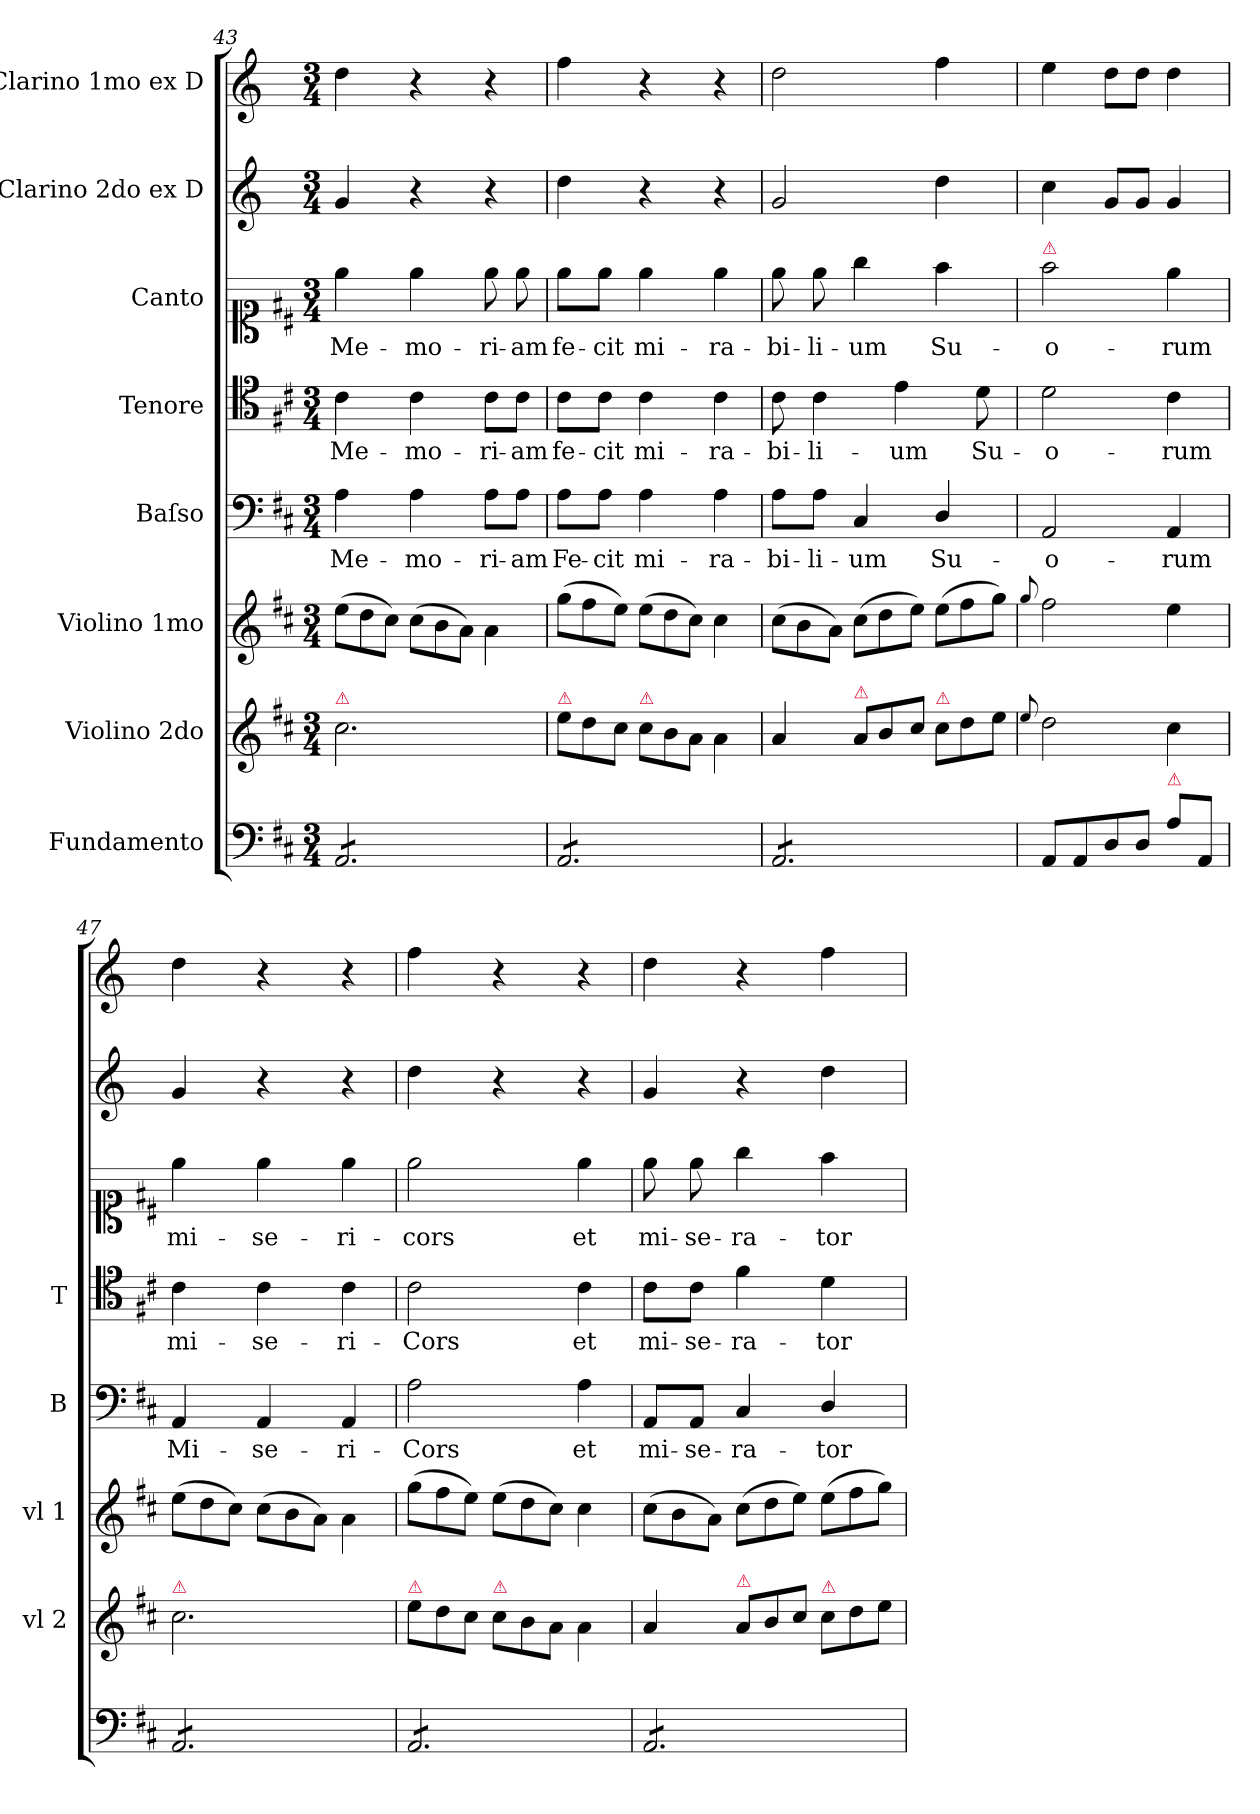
**kern	**kern	**kern	**kern	**text	**kern	**text	**kern	**text	**kern	**kern
*part8	*part7	*part6	*part5	*part5	*part4	*part4	*part3	*part3	*part2	*part1
*staff8	*staff7	*staff6	*staff5	*staff5	*staff4	*staff4	*staff3	*staff3	*staff2	*staff1
*I"Fundamento	*I"Violino 2do	*I"Violino 1mo	*I"Baſso	*	*I"Tenore	*	*I"Canto	*	*I"Clarino 2do ex D	*I"Clarino 1mo ex D
*	*I'vl 2	*I'vl 1	*I'B	*	*I'T	*	*	*	*	*
*clefF4	*clefG2	*clefG2	*clefF4	*	*clefC4	*	*clefC1	*	*clefG2	*clefG2
*	*	*	*	*	*	*	*	*	*ITrd-1c-2	*ITrd-1c-2
*k[f#c#]	*k[f#c#]	*k[f#c#]	*k[f#c#]	*	*k[f#c#]	*	*k[f#c#]	*	*k[f#c#]	*k[f#c#]
*D:	*D:	*D:	*D:	*	*D:	*	*D:	*	*D:	*D:
*M3/4	*M3/4	*M3/4	*M3/4	*	*M3/4	*	*M3/4	*	*M3/4	*M3/4
*	*	*Xtuplet	*	*	*	*	*	*	*	*
=43	=43	=43	=43	=43	=43	=43	=43	=43	=43	=43
!	!LO:TX:a:color=crimson:t=⚠	!	!	!	!	!	!	!	!	!
*tremolo	*	*	*	*	*	*	*	*	*	*
8AA/L	2.cc#\	(12ee\L	4A\	Me-	4c#\	Me-	4ee\	Me-	4a/	4ee\
.	.	12dd\	.	.	.	.	.	.	.	.
8AA/	.	.	.	.	.	.	.	.	.	.
.	.	12cc#\J)	.	.	.	.	.	.	.	.
8AA/	.	(12cc#\L	4A\	-mo-	4c#\	-mo-	4ee\	-mo-	4r	4r
.	.	12b\	.	.	.	.	.	.	.	.
8AA/	.	.	.	.	.	.	.	.	.	.
.	.	12a\J)	.	.	.	.	.	.	.	.
8AA/	.	4a\	8A\L	-ri-	8c#\L	-ri-	8ee\	-ri-	4r	4r
8AA/J	.	.	8A\J	-am	8c#\J	-am	8ee\	-am	.	.
=44	=44	=44	=44	=44	=44	=44	=44	=44	=44	=44
*	*Xtuplet	*	*	*	*	*	*	*	*	*
!	!LO:TX:a:color=crimson:t=⚠	!	!	!	!	!	!	!	!	!
8AA/L	12ee\L	(12gg\L	8A\L	Fe-	8c#\L	fe-	8ee\L	fe-	4ee\	4gg\
.	12dd\	12ff#\	.	.	.	.	.	.	.	.
8AA/	.	.	8A\J	-cit	8c#\J	-cit	8ee\J	-cit	.	.
.	12cc#\J	12ee\J)	.	.	.	.	.	.	.	.
!	!LO:TX:a:color=crimson:t=⚠	!	!	!	!	!	!	!	!	!
8AA/	12cc#\L	(12ee\L	4A\	mi-	4c#\	mi-	4ee\	mi-	4r	4r
.	12b\	12dd\	.	.	.	.	.	.	.	.
8AA/	.	.	.	.	.	.	.	.	.	.
.	12a\J	12cc#\J)	.	.	.	.	.	.	.	.
8AA/	4a\	4cc#\	4A\	-ra-	4c#\	-ra-	4ee\	-ra-	4r	4r
8AA/J	.	.	.	.	.	.	.	.	.	.
=45	=45	=45	=45	=45	=45	=45	=45	=45	=45	=45
8AA/L	4a/	(12cc#\L	8A\L	-bi-	8c#\	-bi-	8ee\	-bi-	2a/	2ee\
.	.	12b\	.	.	.	.	.	.	.	.
8AA/	.	.	8A\J	-li-	4c#\	-li-	8ee\	-li-	.	.
.	.	12a\J)	.	.	.	.	.	.	.	.
!	!LO:TX:a:color=crimson:t=⚠	!	!	!	!	!	!	!	!	!
8AA/	12a/L	(12cc#\L	4C#/	-um	.	.	4gg\	-um	.	.
.	12b/	12dd\	.	.	.	.	.	.	.	.
8AA/	.	.	.	.	4e\	-um	.	.	.	.
.	12cc#/J	12ee\J)	.	.	.	.	.	.	.	.
!	!LO:TX:a:color=crimson:t=⚠	!	!	!	!	!	!	!	!	!
8AA/	12cc#\L	(12ee\L	4D/	Su-	.	.	4ff#\	Su-	4ee\	4gg\
.	12dd\	12ff#\	.	.	.	.	.	.	.	.
8AA/J	.	.	.	.	8d\	Su-	.	.	.	.
*Xtremolo	*	*	*	*	*	*	*	*	*	*
.	12ee\J	12gg\J)	.	.	.	.	.	.	.	.
=46	=46	=46	=46	=46	=46	=46	=46	=46	=46	=46
.	8qqee/	8qqgg/	.	.	.	.	.	.	.	.
!	!	!	!	!	!	!	!LO:TX:a:color=crimson:t=⚠	!	!	!
8AA/L	2dd\	2ff#\	2AA/	-o-	2d\	-o-	2ff#\	-o-	4dd\	4ff#\
8AA/	.	.	.	.	.	.	.	.	.	.
8D/	.	.	.	.	.	.	.	.	8a/L	8ee\L
8D/J	.	.	.	.	.	.	.	.	8a/J	8ee\J
!LO:TX:a:color=crimson:t=⚠	!	!	!	!	!	!	!	!	!	!
8A\L	4cc#\	4ee\	4AA/	-rum	4c#\	-rum	4ee\	-rum	4a/	4ee\
8AA/J	.	.	.	.	.	.	.	.	.	.
=47	=47	=47	=47	=47	=47	=47	=47	=47	=47	=47
!	!LO:TX:a:color=crimson:t=⚠	!	!	!	!	!	!	!	!	!
*tremolo	*	*	*	*	*	*	*	*	*	*
8AA/L	2.cc#\	(12ee\L	4AA/	Mi-	4c#\	mi-	4ee\	mi-	4a/	4ee\
.	.	12dd\	.	.	.	.	.	.	.	.
8AA/	.	.	.	.	.	.	.	.	.	.
.	.	12cc#\J)	.	.	.	.	.	.	.	.
8AA/	.	(12cc#\L	4AA/	-se-	4c#\	-se-	4ee\	-se-	4r	4r
.	.	12b\	.	.	.	.	.	.	.	.
8AA/	.	.	.	.	.	.	.	.	.	.
.	.	12a\J)	.	.	.	.	.	.	.	.
8AA/	.	4a\	4AA/	-ri-	4c#\	-ri-	4ee\	-ri-	4r	4r
8AA/J	.	.	.	.	.	.	.	.	.	.
=48	=48	=48	=48	=48	=48	=48	=48	=48	=48	=48
!	!LO:TX:a:color=crimson:t=⚠	!	!	!	!	!	!	!	!	!
8AA/L	12ee\L	(12gg\L	2A\	-Cors	2c#\	-Cors	2ee\	-cors	4ee\	4gg\
.	12dd\	12ff#\	.	.	.	.	.	.	.	.
8AA/	.	.	.	.	.	.	.	.	.	.
.	12cc#\J	12ee\J)	.	.	.	.	.	.	.	.
!	!LO:TX:a:color=crimson:t=⚠	!	!	!	!	!	!	!	!	!
8AA/	12cc#\L	(12ee\L	.	.	.	.	.	.	4r	4r
.	12b\	12dd\	.	.	.	.	.	.	.	.
8AA/	.	.	.	.	.	.	.	.	.	.
.	12a\J	12cc#\J)	.	.	.	.	.	.	.	.
8AA/	4a\	4cc#\	4A\	et	4c#\	et	4ee\	et	4r	4r
8AA/J	.	.	.	.	.	.	.	.	.	.
=49	=49	=49	=49	=49	=49	=49	=49	=49	=49	=49
8AA/L	4a/	(12cc#\L	8AA/L	mi-	8c#\L	mi-	8ee\	mi-	4a/	4ee\
.	.	12b\	.	.	.	.	.	.	.	.
8AA/	.	.	8AA/J	-se-	8c#\J	-se-	8ee\	-se-	.	.
.	.	12a\J)	.	.	.	.	.	.	.	.
!	!LO:TX:a:color=crimson:t=⚠	!	!	!	!	!	!	!	!	!
8AA/	12a/L	(12cc#\L	4C#/	-ra-	4f#\	-ra-	4gg\	-ra-	4r	4r
.	12b/	12dd\	.	.	.	.	.	.	.	.
8AA/	.	.	.	.	.	.	.	.	.	.
.	12cc#/J	12ee\J)	.	.	.	.	.	.	.	.
!	!LO:TX:a:color=crimson:t=⚠	!	!	!	!	!	!	!	!	!
8AA/	12cc#\L	(12ee\L	4D/	-tor	4d\	-tor	4ff#\	-tor	4ee\	4gg\
.	12dd\	12ff#\	.	.	.	.	.	.	.	.
8AA/J	.	.	.	.	.	.	.	.	.	.
*Xtremolo	*	*	*	*	*	*	*	*	*	*
.	12ee\J	12gg\J)	.	.	.	.	.	.	.	.
=	=	=	=	=	=	=	=	=	=	=
*-	*-	*-	*-	*-	*-	*-	*-	*-	*-	*-
